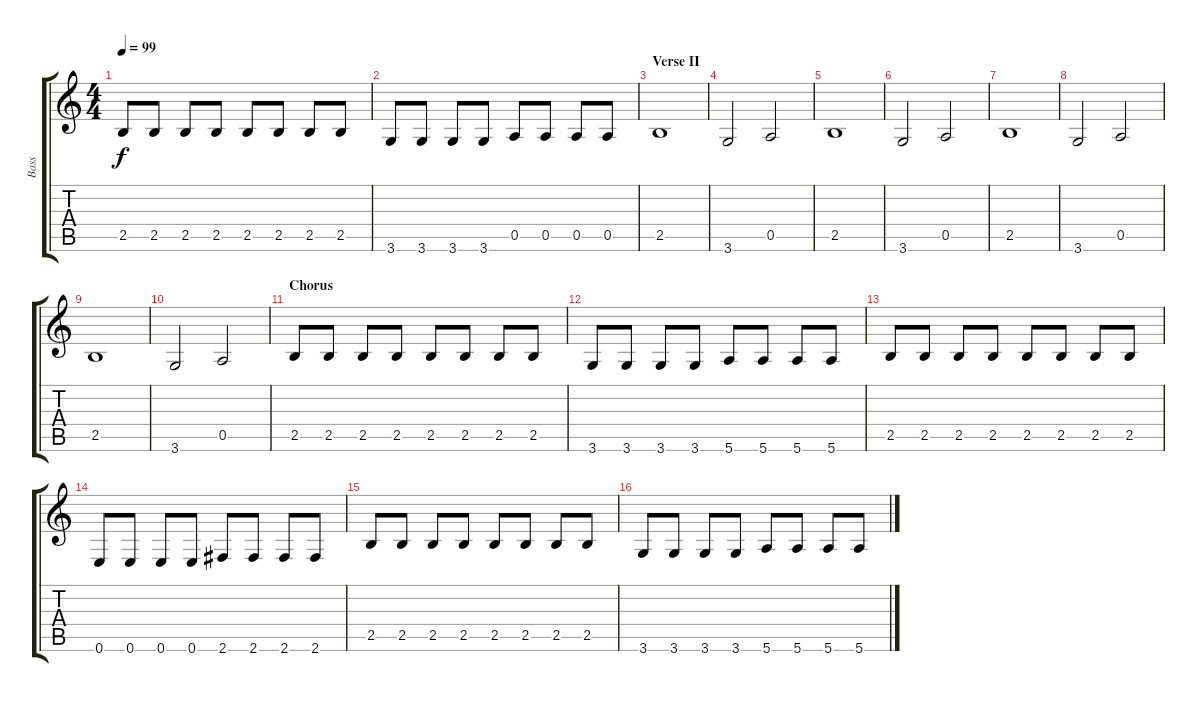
\track ("Bass" "Bass") {instrument electricbassfinger}
\staff {score tabs}
\tuning (E4 B3 G3 D3 A2 E2) {hide}
\ts (4 4)
\tempo 99
\clef g2
\ks c
2.5.8{dy f} 2.5.8 2.5.8 2.5.8 2.5.8 2.5.8 2.5.8 2.5.8 |
3.6.8 3.6.8 3.6.8 3.6.8 0.5.8 0.5.8 0.5.8 0.5.8 |
\section ("" "Verse II")
2.5.1 |
3.6.2 0.5.2 |
2.5.1 |
3.6.2 0.5.2 |
2.5.1 |
3.6.2 0.5.2 |
2.5.1 |
3.6.2 0.5.2 |
\section ("" "Chorus")
2.5.8 2.5.8 2.5.8 2.5.8 2.5.8 2.5.8 2.5.8 2.5.8 |
3.6.8 3.6.8 3.6.8 3.6.8 5.6.8 5.6.8 5.6.8 5.6.8 |
2.5.8 2.5.8 2.5.8 2.5.8 2.5.8 2.5.8 2.5.8 2.5.8 |
0.6.8 0.6.8 0.6.8 0.6.8 2.6.8 2.6.8 2.6.8 2.6.8 |
2.5.8 2.5.8 2.5.8 2.5.8 2.5.8 2.5.8 2.5.8 2.5.8 |
3.6.8 3.6.8 3.6.8 3.6.8 5.6.8 5.6.8 5.6.8 5.6.8
